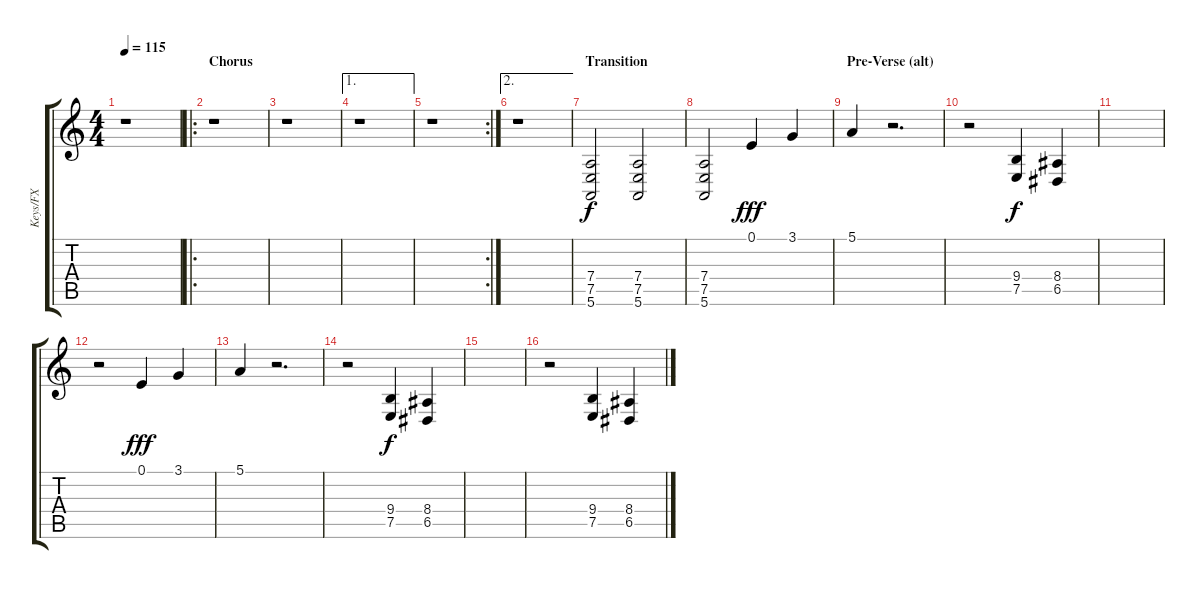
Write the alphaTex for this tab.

\track ("Keys/FX" "Keys/FX") {instrument celesta}
\staff {score tabs}
\tuning (E4 B3 G3 D3 A2 E2) {hide}
\ts (4 4)
\tempo 115
\clef g2
\ks c
r.1{dy fff} |
\ro
\section ("" "Chorus")
r.1 |
r.1 |
\ae 1
r.1 |
\rc 2
r.1 |
\ae 2
r.1 |
\section ("" "Transition")
(7.4 7.5 5.6).2{dy f instrument tubularbells} (7.4 7.5 5.6).2 |
(7.4 7.5 5.6).2 0.1.4{dy fff instrument celesta} 3.1.4 |
\section ("" "Pre-Verse (alt)")
5.1.4 r.2{d} |
r.2{instrument lead2sawtooth} (9.4 7.5).4{dy f} (8.4 6.5).4 |
|
r.2{instrument celesta} 0.1.4{dy fff} 3.1.4 |
5.1.4 r.2{d} |
r.2{instrument lead2sawtooth} (9.4 7.5).4{dy f} (8.4 6.5).4 |
|
r.2{instrument lead2sawtooth} (9.4 7.5).4 (8.4 6.5).4
